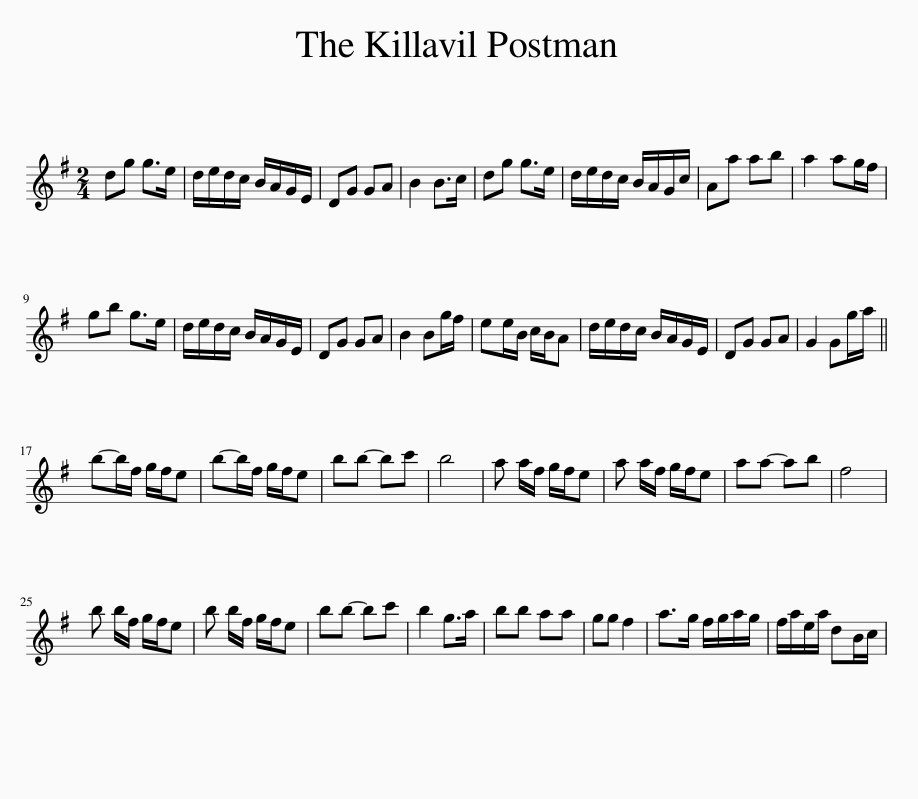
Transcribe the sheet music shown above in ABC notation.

X:1
L:1/8
M:2/4
I:linebreak $
K:G
V:1 treble
V:1
 dg g>e | d/e/d/c/ B/A/G/E/ | DG GA | B2 B>c | dg g>e | %5
 d/e/d/c/ B/A/G/c/ | Aa ab | a2 ag/f/ |$ gb g>e | d/e/d/c/ B/A/G/E/ | %10
 DG GA | B2 Bg/f/ | ee/B/ c/B/A | d/e/d/c/ B/A/G/E/ | DG GA | %15
 G2 Gg/a/ ||$ b-b/f/ g/f/e | b-b/f/ g/f/e | bb- bc' | b4 | %20
 a a/f/ g/f/e | a a/f/ g/f/e | aa- ab | f4 |$ b b/f/ g/f/e | %25
 b b/f/ g/f/e | bb- bc' | b2 g>a | bb aa | gg f2 | %30
 a>g f/g/a/g/ | f/a/e/a/ dB/c/ | %32
